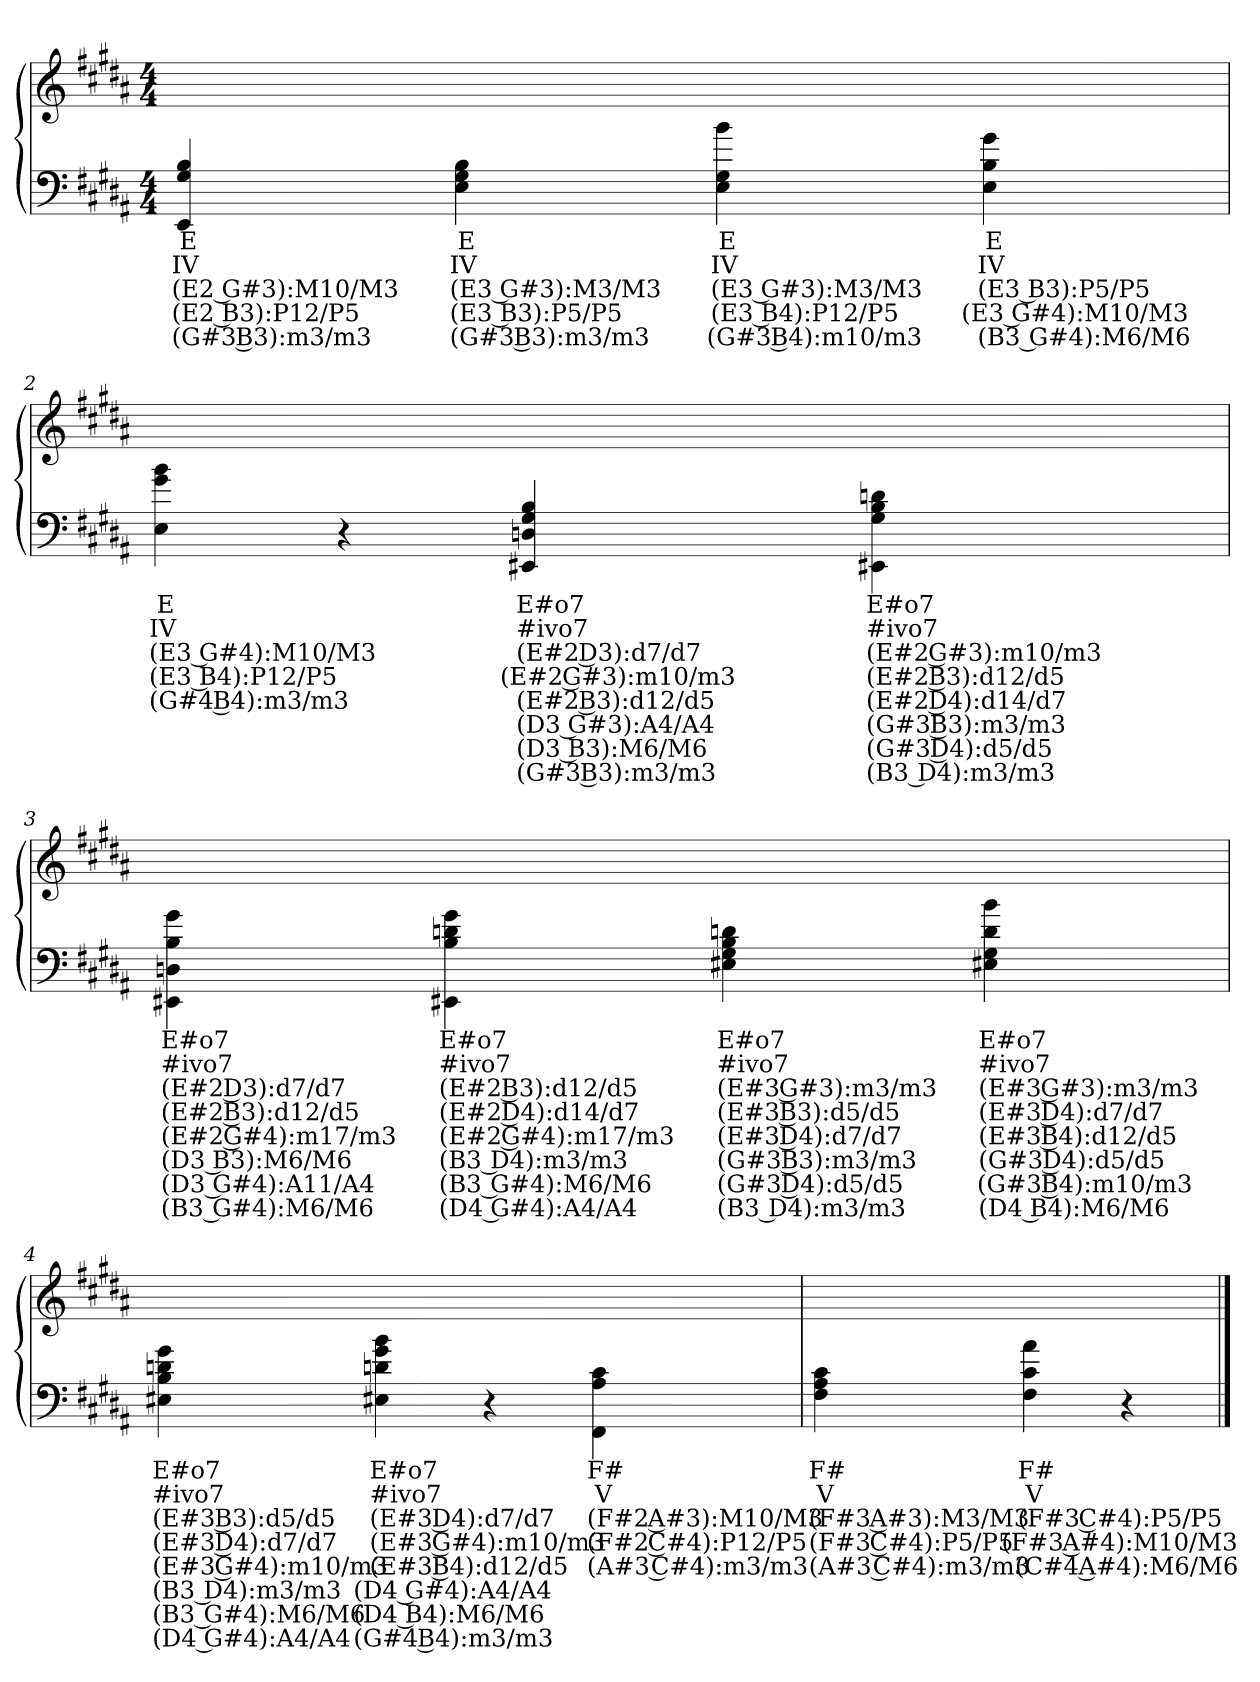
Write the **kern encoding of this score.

**kern	**text	**text	**text	**text	**text	**text	**text	**text	**kern
*part2	*part2	*part2	*part2	*part2	*part2	*part2	*part2	*part2	*part1
*staff2	*staff2	*staff2	*staff2	*staff2	*staff2	*staff2	*staff2	*staff2	*staff1
*clefF4	*	*	*	*	*	*	*	*	*clefG2
*k[f#c#g#d#a#]	*	*	*	*	*	*	*	*	*k[f#c#g#d#a#]
*B:	*	*	*	*	*	*	*	*	*B:
*M4/4	*	*	*	*	*	*	*	*	*M4/4
*MM60	*	*	*	*	*	*	*	*	*MM60
=1	=1	=1	=1	=1	=1	=1	=1	=1	=1
4EE 4G# 4B	E	IV	(E2 G#3):M10/M3	(E2 B3):P12/P5	(G#3 B3):m3/m3	.	.	.	1ryy
4E 4G# 4B	E	IV	(E3 G#3):M3/M3	(E3 B3):P5/P5	(G#3 B3):m3/m3	.	.	.	.
4E 4G# 4b	E	IV	(E3 G#3):M3/M3	(E3 B4):P12/P5	(G#3 B4):m10/m3	.	.	.	.
4E 4B 4g#	E	IV	(E3 B3):P5/P5	(E3 G#4):M10/M3	(B3 G#4):M6/M6	.	.	.	.
=2	=2	=2	=2	=2	=2	=2	=2	=2	=2
4E 4g# 4b	E	IV	(E3 G#4):M10/M3	(E3 B4):P12/P5	(G#4 B4):m3/m3	.	.	.	1ryy
4r	.	.	.	.	.	.	.	.	.
4EE#X 4Dn 4G# 4B	E#o7	#ivo7	(E#2 D3):d7/d7	(E#2 G#3):m10/m3	(E#2 B3):d12/d5	(D3 G#3):A4/A4	(D3 B3):M6/M6	(G#3 B3):m3/m3	.
4EE#X 4G# 4B 4dn	E#o7	#ivo7	(E#2 G#3):m10/m3	(E#2 B3):d12/d5	(E#2 D4):d14/d7	(G#3 B3):m3/m3	(G#3 D4):d5/d5	(B3 D4):m3/m3	.
=3	=3	=3	=3	=3	=3	=3	=3	=3	=3
4EE#X 4Dn 4B 4g#	E#o7	#ivo7	(E#2 D3):d7/d7	(E#2 B3):d12/d5	(E#2 G#4):m17/m3	(D3 B3):M6/M6	(D3 G#4):A11/A4	(B3 G#4):M6/M6	1ryy
4EE#X 4B 4dn 4g#	E#o7	#ivo7	(E#2 B3):d12/d5	(E#2 D4):d14/d7	(E#2 G#4):m17/m3	(B3 D4):m3/m3	(B3 G#4):M6/M6	(D4 G#4):A4/A4	.
4E#X 4G# 4B 4dn	E#o7	#ivo7	(E#3 G#3):m3/m3	(E#3 B3):d5/d5	(E#3 D4):d7/d7	(G#3 B3):m3/m3	(G#3 D4):d5/d5	(B3 D4):m3/m3	.
4E#X 4G# 4d 4b	E#o7	#ivo7	(E#3 G#3):m3/m3	(E#3 D4):d7/d7	(E#3 B4):d12/d5	(G#3 D4):d5/d5	(G#3 B4):m10/m3	(D4 B4):M6/M6	.
=4	=4	=4	=4	=4	=4	=4	=4	=4	=4
4E#X 4B 4dn 4g#	E#o7	#ivo7	(E#3 B3):d5/d5	(E#3 D4):d7/d7	(E#3 G#4):m10/m3	(B3 D4):m3/m3	(B3 G#4):M6/M6	(D4 G#4):A4/A4	1ryy
4E#X 4dn 4g# 4b	E#o7	#ivo7	(E#3 D4):d7/d7	(E#3 G#4):m10/m3	(E#3 B4):d12/d5	(D4 G#4):A4/A4	(D4 B4):M6/M6	(G#4 B4):m3/m3	.
4r	.	.	.	.	.	.	.	.	.
4FF# 4A# 4c#	F#	V	(F#2 A#3):M10/M3	(F#2 C#4):P12/P5	(A#3 C#4):m3/m3	.	.	.	.
=5	=5	=5	=5	=5	=5	=5	=5	=5	=5
4F# 4A# 4c#	F#	V	(F#3 A#3):M3/M3	(F#3 C#4):P5/P5	(A#3 C#4):m3/m3	.	.	.	2.ryy
4F# 4c# 4a#	F#	V	(F#3 C#4):P5/P5	(F#3 A#4):M10/M3	(C#4 A#4):M6/M6	.	.	.	.
4r	.	.	.	.	.	.	.	.	.
==	==	==	==	==	==	==	==	==	==
*-	*-	*-	*-	*-	*-	*-	*-	*-	*-
